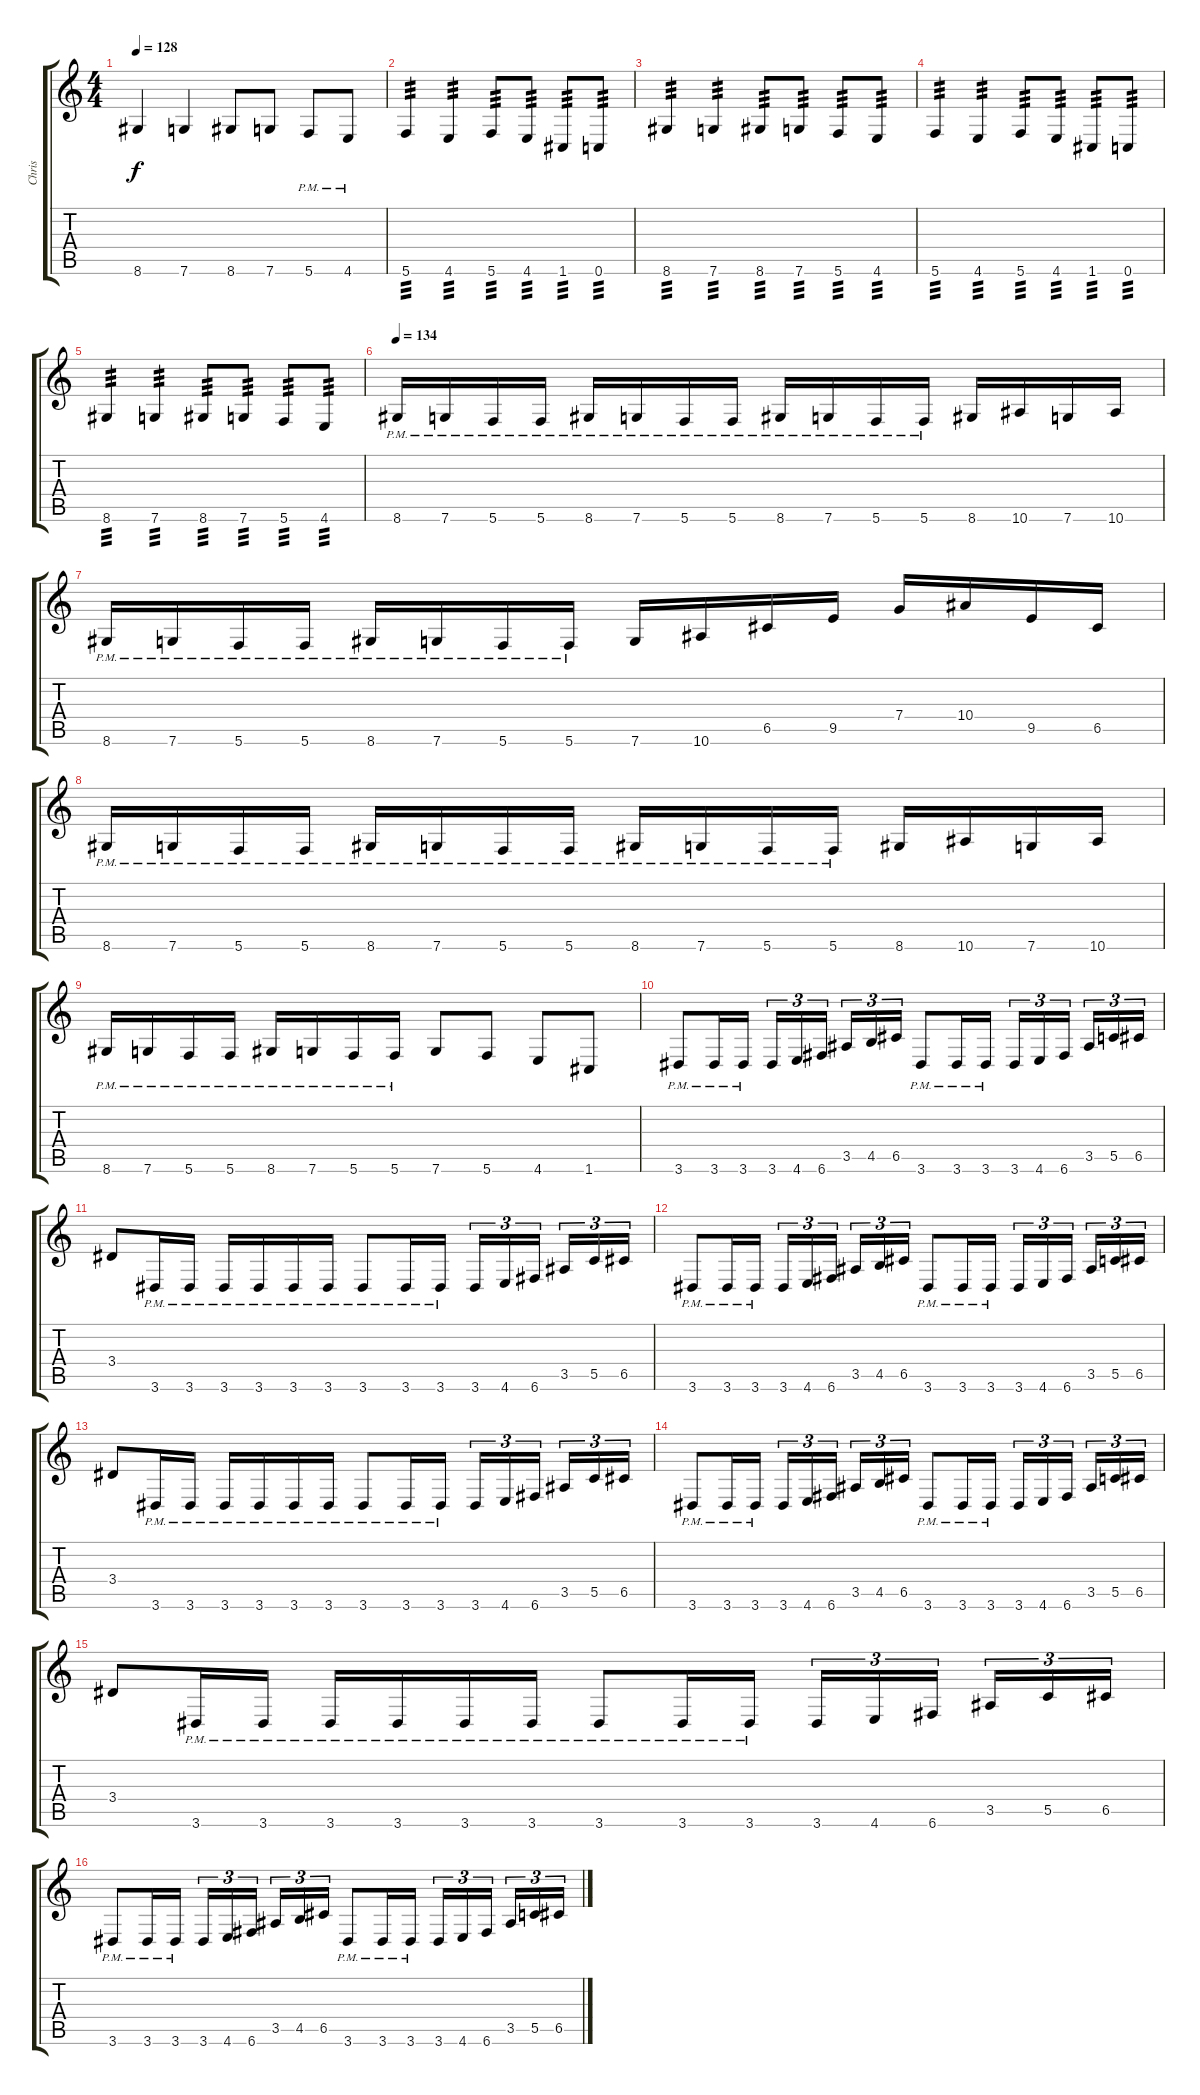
\track ("Chris" "Chris") {instrument distortionguitar}
\staff {score tabs}
\tuning (D4 A3 F3 C3 G2 C2) {hide}
\ts (4 4)
\tempo 128
\clef g2
\ks c
8.6.4{dy f} 7.6.4 8.6.8 7.6.8 5.6{pm}.8 4.6{pm}.8 |
5.6.4{tp 3} 4.6.4{tp 3} 5.6.8{tp 3} 4.6.8{tp 3} 1.6.8{tp 3} 0.6.8{tp 3} |
8.6.4{tp 3} 7.6.4{tp 3} 8.6.8{tp 3} 7.6.8{tp 3} 5.6.8{tp 3} 4.6.8{tp 3} |
5.6.4{tp 3} 4.6.4{tp 3} 5.6.8{tp 3} 4.6.8{tp 3} 1.6.8{tp 3} 0.6.8{tp 3} |
8.6.4{tp 3} 7.6.4{tp 3} 8.6.8{tp 3} 7.6.8{tp 3} 5.6.8{tp 3} 4.6.8{tp 3} |
\tempo 134
8.6{pm}.16 7.6{pm}.16 5.6{pm}.16 5.6{pm}.16 8.6{pm}.16 7.6{pm}.16 5.6{pm}.16 5.6{pm}.16 8.6{pm}.16 7.6{pm}.16 5.6{pm}.16 5.6{pm}.16 8.6.16 10.6.16 7.6.16 10.6.16 |
8.6{pm}.16 7.6{pm}.16 5.6{pm}.16 5.6{pm}.16 8.6{pm}.16 7.6{pm}.16 5.6{pm}.16 5.6{pm}.16 7.6.16 10.6.16 6.5.16 9.5.16 7.4.16 10.4.16 9.5.16 6.5.16 |
8.6{pm}.16 7.6{pm}.16 5.6{pm}.16 5.6{pm}.16 8.6{pm}.16 7.6{pm}.16 5.6{pm}.16 5.6{pm}.16 8.6{pm}.16 7.6{pm}.16 5.6{pm}.16 5.6{pm}.16 8.6.16 10.6.16 7.6.16 10.6.16 |
8.6{pm}.16 7.6{pm}.16 5.6{pm}.16 5.6{pm}.16 8.6{pm}.16 7.6{pm}.16 5.6{pm}.16 5.6{pm}.16 7.6.8 5.6.8 4.6.8 1.6.8 |
3.6{pm}.8 3.6{pm}.16 3.6{pm}.16 3.6.16{tu (3 2)} 4.6.16{tu (3 2)} 6.6.16{tu (3 2) beam splitsecondary} 3.5.16{tu (3 2)} 4.5.16{tu (3 2)} 6.5.16{tu (3 2)} 3.6{pm}.8 3.6{pm}.16 3.6{pm}.16 3.6.16{tu (3 2)} 4.6.16{tu (3 2)} 6.6.16{tu (3 2) beam splitsecondary} 3.5.16{tu (3 2)} 5.5.16{tu (3 2)} 6.5.16{tu (3 2)} |
3.4.8 3.6{pm}.16 3.6{pm}.16 3.6{pm}.16 3.6{pm}.16 3.6{pm}.16 3.6{pm}.16 3.6{pm}.8 3.6{pm}.16 3.6{pm}.16 3.6.16{tu (3 2)} 4.6.16{tu (3 2)} 6.6.16{tu (3 2) beam splitsecondary} 3.5.16{tu (3 2)} 5.5.16{tu (3 2)} 6.5.16{tu (3 2)} |
3.6{pm}.8 3.6{pm}.16 3.6{pm}.16 3.6.16{tu (3 2)} 4.6.16{tu (3 2)} 6.6.16{tu (3 2) beam splitsecondary} 3.5.16{tu (3 2)} 4.5.16{tu (3 2)} 6.5.16{tu (3 2)} 3.6{pm}.8 3.6{pm}.16 3.6{pm}.16 3.6.16{tu (3 2)} 4.6.16{tu (3 2)} 6.6.16{tu (3 2) beam splitsecondary} 3.5.16{tu (3 2)} 5.5.16{tu (3 2)} 6.5.16{tu (3 2)} |
3.4.8 3.6{pm}.16 3.6{pm}.16 3.6{pm}.16 3.6{pm}.16 3.6{pm}.16 3.6{pm}.16 3.6{pm}.8 3.6{pm}.16 3.6{pm}.16 3.6.16{tu (3 2)} 4.6.16{tu (3 2)} 6.6.16{tu (3 2) beam splitsecondary} 3.5.16{tu (3 2)} 5.5.16{tu (3 2)} 6.5.16{tu (3 2)} |
3.6{pm}.8 3.6{pm}.16 3.6{pm}.16 3.6.16{tu (3 2)} 4.6.16{tu (3 2)} 6.6.16{tu (3 2) beam splitsecondary} 3.5.16{tu (3 2)} 4.5.16{tu (3 2)} 6.5.16{tu (3 2)} 3.6{pm}.8 3.6{pm}.16 3.6{pm}.16 3.6.16{tu (3 2)} 4.6.16{tu (3 2)} 6.6.16{tu (3 2) beam splitsecondary} 3.5.16{tu (3 2)} 5.5.16{tu (3 2)} 6.5.16{tu (3 2)} |
3.4.8 3.6{pm}.16 3.6{pm}.16 3.6{pm}.16 3.6{pm}.16 3.6{pm}.16 3.6{pm}.16 3.6{pm}.8 3.6{pm}.16 3.6{pm}.16 3.6.16{tu (3 2)} 4.6.16{tu (3 2)} 6.6.16{tu (3 2) beam splitsecondary} 3.5.16{tu (3 2)} 5.5.16{tu (3 2)} 6.5.16{tu (3 2)} |
3.6{pm}.8 3.6{pm}.16 3.6{pm}.16 3.6.16{tu (3 2)} 4.6.16{tu (3 2)} 6.6.16{tu (3 2) beam splitsecondary} 3.5.16{tu (3 2)} 4.5.16{tu (3 2)} 6.5.16{tu (3 2)} 3.6{pm}.8 3.6{pm}.16 3.6{pm}.16 3.6.16{tu (3 2)} 4.6.16{tu (3 2)} 6.6.16{tu (3 2) beam splitsecondary} 3.5.16{tu (3 2)} 5.5.16{tu (3 2)} 6.5.16{tu (3 2)}
